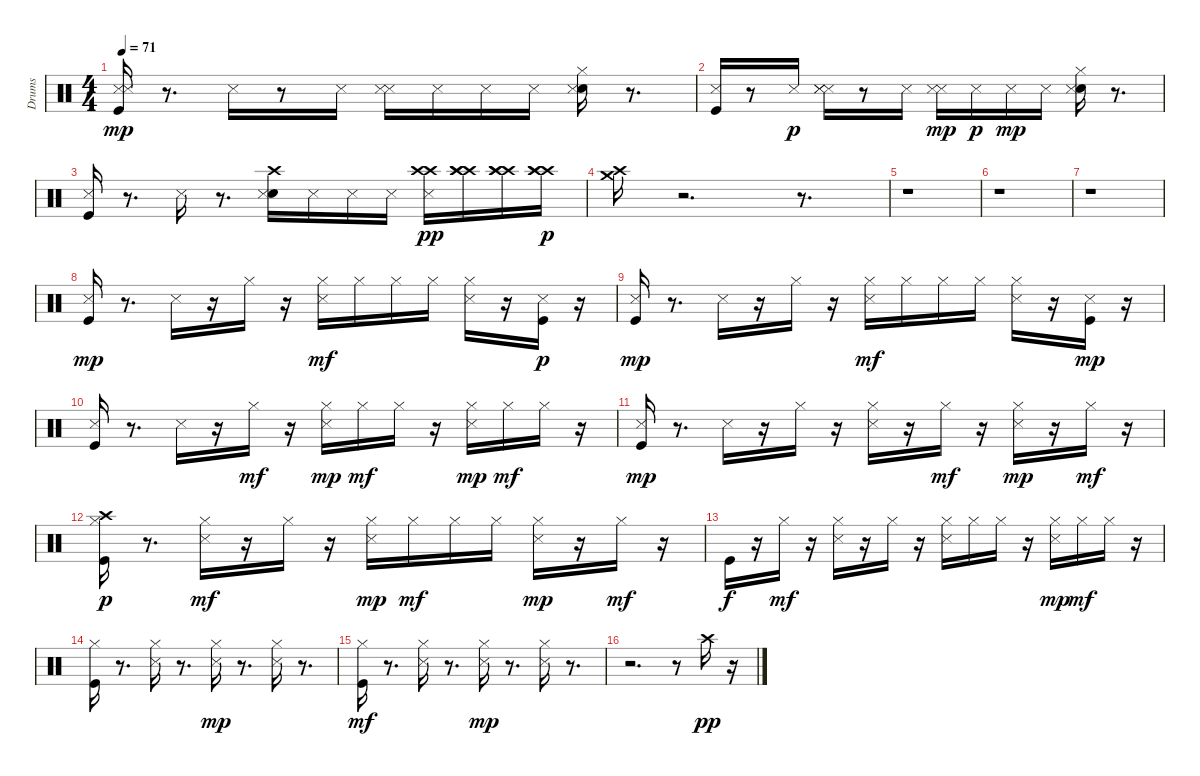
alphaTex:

\track ("Drums" "Drums") {instrument percussion}
\staff {score}
\articulation defaults
\ts (4 4)
\tempo 71
\clef neutral
\ks c
("Snare (side stick) 3" "Kick (hit)" "Snare (side stick) 3").16{dy mp} r.8{d} "Snare (side stick) 3".16 r.8 "Snare (side stick) 3".16 ("Snare (side stick) 3" "Snare (side stick) 3").16 "Snare (side stick) 3".16 "Snare (side stick) 3".16 "Snare (side stick) 3".16 ("Hi-Hat (closed)" "Snare (hit) 2" "Snare (side stick) 3").16 r.8{d} |
("Kick (hit)" "Snare (side stick) 3").16 r.8 "Snare (side stick) 3".16{dy p} ("Snare (side stick) 3" "Snare (side stick) 3" "Snare (side stick) 3").16 r.8 "Snare (side stick) 3".16 ("Snare (side stick) 3" "Snare (side stick) 3").16{dy mp} "Snare (side stick) 3".16{dy p} "Snare (side stick) 3".16{dy mp} "Snare (side stick) 3".16 ("Hi-Hat (closed)" "Snare (hit) 2" "Snare (side stick) 3").16 r.8{d} |
("Kick (hit)" "Snare (side stick) 3").16 r.8{d} "Snare (side stick) 3".16 r.8{d} ("Crash high (hit)" "Snare (hit) 2" "Snare (side stick) 3").16 "Snare (side stick) 3".16 "Snare (side stick) 3".16 "Snare (side stick) 3".16 ("Crash high (hit)" "Snare (side stick) 3" "Crash high (hit)").16{dy pp} ("Crash high (hit)" "Crash high (hit)" "Crash high (hit)").16 ("Crash high (hit)" "Crash high (hit)" "Crash high (hit)").16 ("Crash high (hit)" "Crash high (hit)" "Crash high (hit)").16{dy p} |
("Crash high (hit)" "Crash medium (hit)").16 r.2{d} r.8{d} |
r.1 |
r.1 |
r.1 |
("Snare (side stick) 3" "Kick (hit)").16{dy mp} r.8{d} "Snare (side stick) 3".16 r.16 "Hi-Hat (closed)".16 r.16 ("Snare (side stick) 3" "Hi-Hat (closed)").16{dy mf} "Hi-Hat (closed)".16 "Hi-Hat (closed)".16 "Hi-Hat (closed)".16 ("Snare (side stick) 3" "Hi-Hat (closed)").16 r.16 ("Snare (side stick) 3" "Kick (hit)").16{dy p} r.16 |
("Snare (side stick) 3" "Kick (hit)").16{dy mp} r.8{d} "Snare (side stick) 3".16 r.16 "Hi-Hat (closed)".16 r.16 ("Hi-Hat (closed)" "Snare (side stick) 3").16{dy mf} "Hi-Hat (closed)".16 "Hi-Hat (closed)".16 "Hi-Hat (closed)".16 ("Hi-Hat (closed)" "Snare (side stick) 3").16 r.16 ("Kick (hit)" "Snare (side stick) 3").16{dy mp} r.16 |
("Kick (hit)" "Snare (side stick) 3").16 r.8{d} "Snare (side stick) 3".16 r.16 "Hi-Hat (closed)".16{dy mf} r.16 ("Hi-Hat (closed)" "Snare (side stick) 3").16{dy mp} "Hi-Hat (closed)".16{dy mf} "Hi-Hat (closed)".16 r.16 ("Hi-Hat (closed)" "Snare (side stick) 3").16{dy mp} "Hi-Hat (closed)".16{dy mf} "Hi-Hat (closed)".16 r.16 |
("Kick (hit)" "Snare (side stick) 3").16{dy mp} r.8{d} "Snare (side stick) 3".16 r.16 "Hi-Hat (closed)".16 r.16 ("Hi-Hat (closed)" "Snare (side stick) 3").16 r.16 "Hi-Hat (closed)".16{dy mf} r.16 ("Hi-Hat (closed)" "Snare (side stick) 3").16{dy mp} r.16 "Hi-Hat (closed)".16{dy mf} r.16 |
("Kick (hit)" "Hi-Hat (closed)" "Crash high (hit)").16{dy p} r.8{d} ("Hi-Hat (closed)" "Snare (side stick) 3").16{dy mf} r.16 "Hi-Hat (closed)".16 r.16 ("Hi-Hat (closed)" "Snare (side stick) 3").16{dy mp} "Hi-Hat (closed)".16{dy mf} "Hi-Hat (closed)".16 "Hi-Hat (closed)".16 ("Hi-Hat (closed)" "Snare (side stick) 3").16{dy mp} r.16 "Hi-Hat (closed)".16{dy mf} r.16 |
"Kick (hit)".16{dy f} r.16 "Hi-Hat (closed)".16{dy mf} r.16 ("Snare (side stick) 3" "Hi-Hat (closed)").16 r.16 "Hi-Hat (closed)".16 r.16 ("Snare (side stick) 3" "Hi-Hat (closed)").16 "Hi-Hat (closed)".16 "Hi-Hat (closed)".16 r.16 ("Hi-Hat (closed)" "Snare (side stick) 3").16{dy mp} "Hi-Hat (closed)".16{dy mf} "Hi-Hat (closed)".16 r.16 |
("Kick (hit)" "Hi-Hat (closed)").16 r.8{d} ("Hi-Hat (closed)" "Snare (side stick) 3").16 r.8{d} ("Hi-Hat (closed)" "Snare (side stick) 3").16{dy mp} r.8{d} ("Hi-Hat (closed)" "Snare (side stick) 3").16 r.8{d} |
("Hi-Hat (closed)" "Kick (hit)").16{dy mf} r.8{d} ("Hi-Hat (closed)" "Snare (side stick) 3").16 r.8{d} ("Hi-Hat (closed)" "Snare (side stick) 3").16{dy mp} r.8{d} ("Hi-Hat (closed)" "Snare (side stick) 3").16 r.8{d} |
r.2{d} r.8 "Crash high (hit)".16{dy pp} r.16
